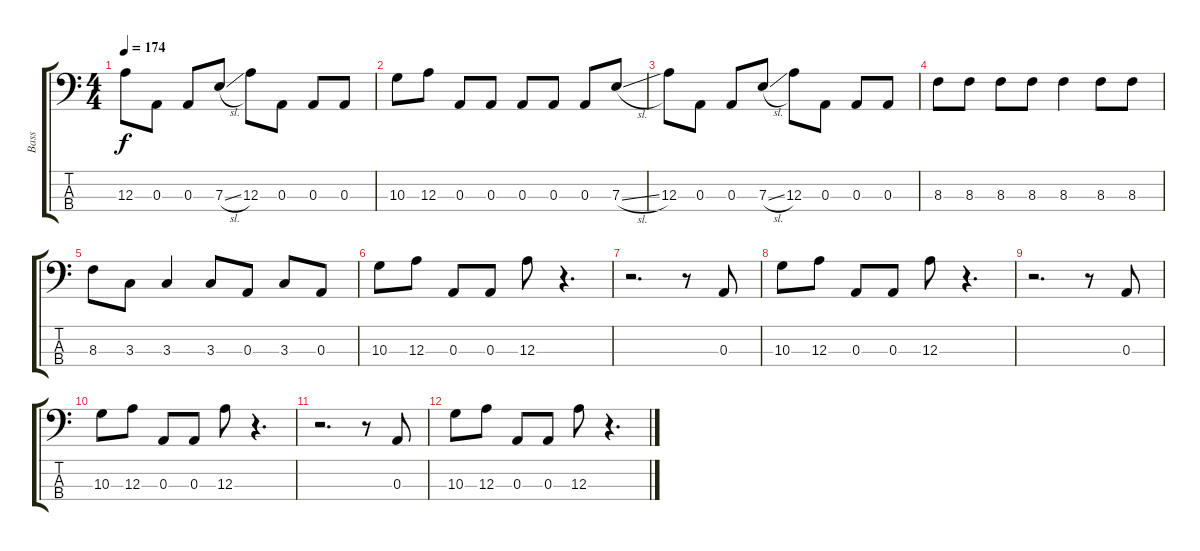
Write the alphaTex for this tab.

\track ("Bass" "Bass") {instrument electricbassfinger}
\staff {score tabs}
\tuning (G2 D2 A1 E1) {hide}
\ts (4 4)
\tempo 174
\clef f4
\ks c
12.3.8{dy f} 0.3.8 0.3.8 7.3{sl}.8 12.3.8 0.3.8 0.3.8 0.3.8 |
10.3.8 12.3.8 0.3.8 0.3.8 0.3.8 0.3.8 0.3.8 7.3{sl}.8 |
12.3.8 0.3.8 0.3.8 7.3{sl}.8 12.3.8 0.3.8 0.3.8 0.3.8 |
8.3.8 8.3.8 8.3.8 8.3.8 8.3.4 8.3.8 8.3.8 |
8.3.8 3.3.8 3.3.4 3.3.8 0.3.8 3.3.8 0.3.8 |
10.3.8 12.3.8 0.3.8 0.3.8 12.3.8 r.4{d} |
r.2{d} r.8 0.3.8 |
10.3.8 12.3.8 0.3.8 0.3.8 12.3.8 r.4{d} |
r.2{d} r.8 0.3.8 |
10.3.8 12.3.8 0.3.8 0.3.8 12.3.8 r.4{d} |
r.2{d} r.8 0.3.8 |
10.3.8 12.3.8 0.3.8 0.3.8 12.3.8 r.4{d}
